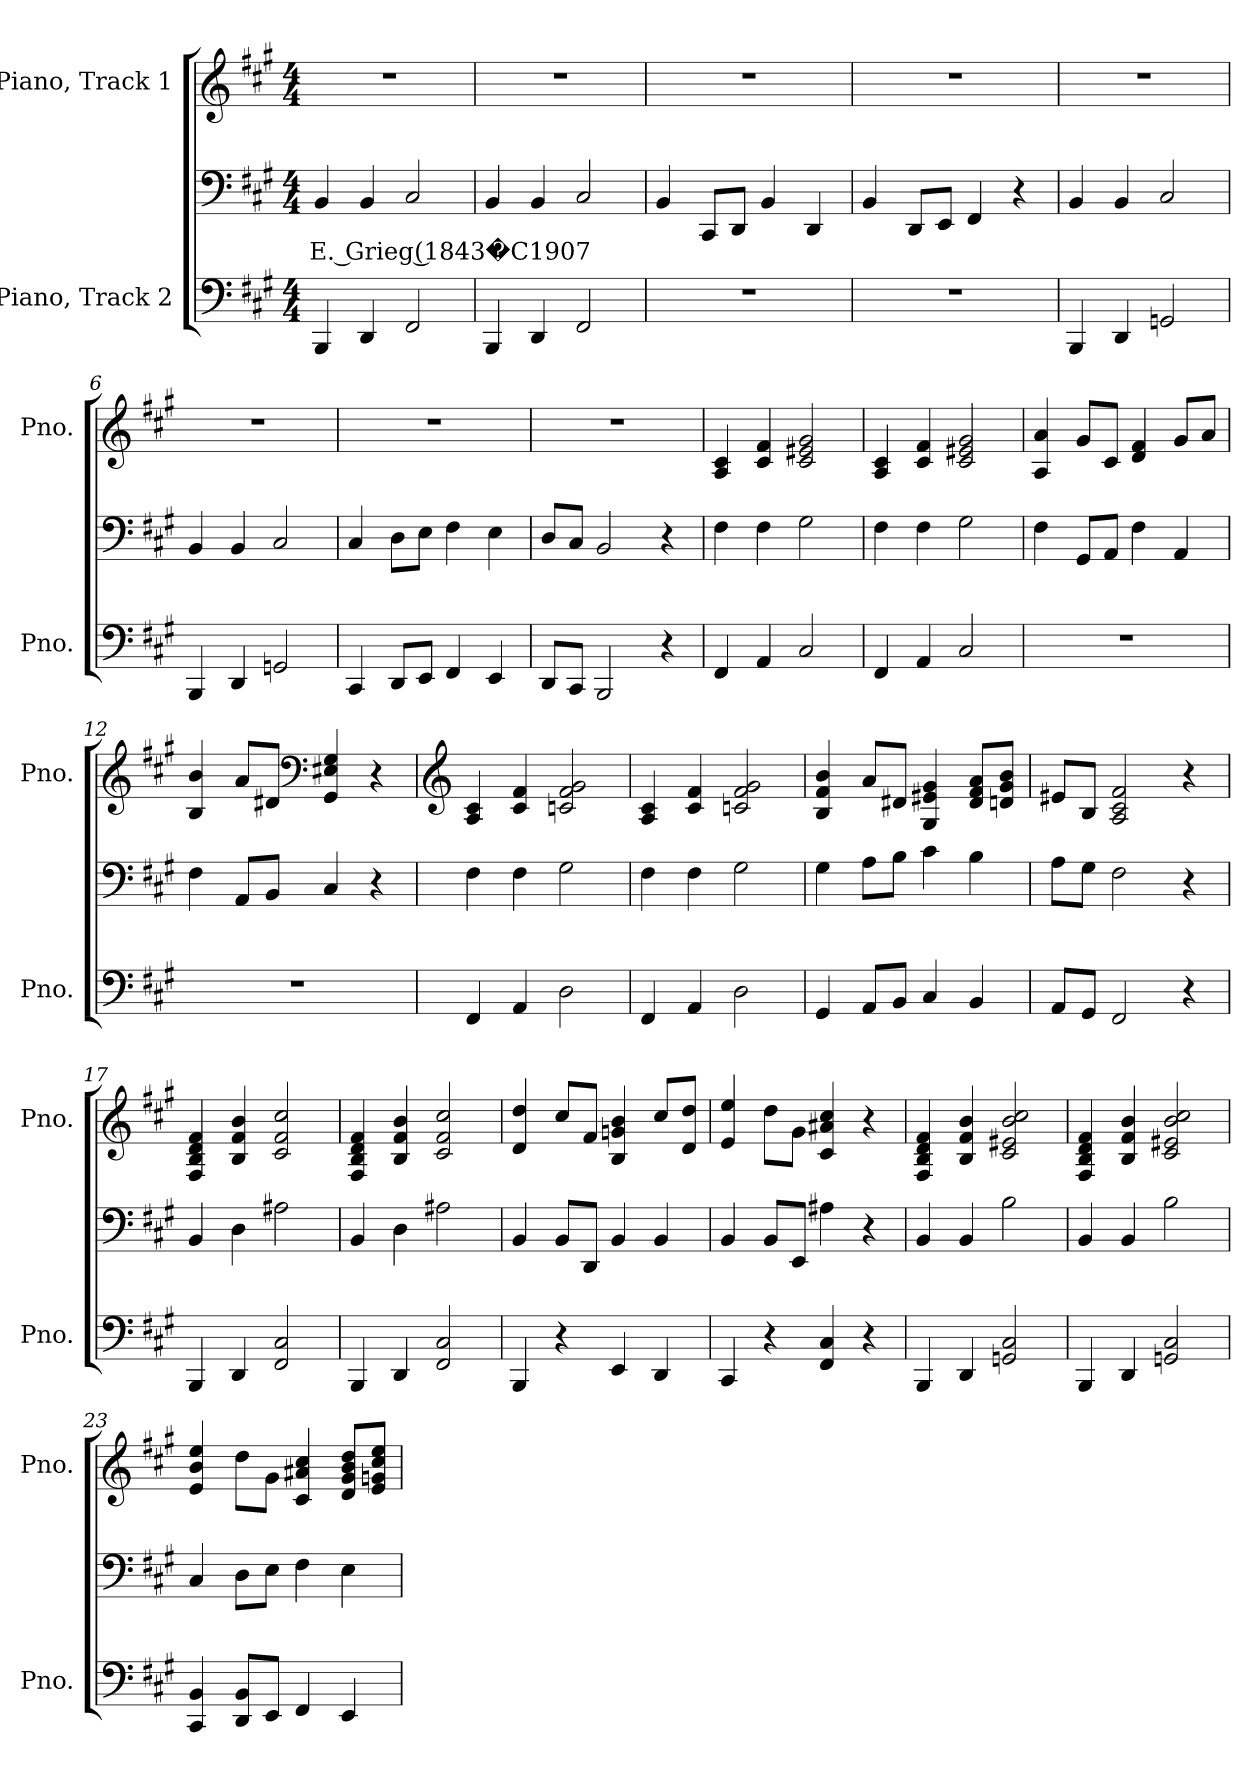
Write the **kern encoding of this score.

**kern	**kern	**text	**kern
*part2	*part2	*part2	*part1
*staff3	*staff2	*staff2	*staff1
*I"Piano, Track 2	*	*	*I"Piano, Track 1
*I'Pno.	*	*	*I'Pno.
*clefF4	*clefF4	*	*clefG2
*k[f#c#g#]	*k[f#c#g#]	*	*k[f#c#g#]
*M4/4	*M4/4	*	*M4/4
*MM50	*MM50	*	*MM50
=1	=1	=1	=1
!	!	!LO:LY:b	!
4BBB/	4BB/	E. Grieg (1843�C1907	1r
4DD/	4BB/	.	.
2FF#/	2C#/	.	.
=2	=2	=2	=2
4BBB/	4BB/	.	1r
4DD/	4BB/	.	.
2FF#/	2C#/	.	.
=3	=3	=3	=3
1r	4BB/	.	1r
.	8CC#/L	.	.
.	8DD/J	.	.
.	4BB/	.	.
.	4DD/	.	.
=4	=4	=4	=4
1r	4BB/	.	1r
.	8DD/L	.	.
.	8EE/J	.	.
.	4FF#/	.	.
.	4r	.	.
!!LO:LB:g=z
=5	=5	=5	=5
4BBB/	4BB/	.	1r
4DD/	4BB/	.	.
2GGn/	2C#/	.	.
=6	=6	=6	=6
4BBB/	4BB/	.	1r
4DD/	4BB/	.	.
2GGn/	2C#/	.	.
=7	=7	=7	=7
4CC#/	4C#/	.	1r
8DD/L	8D\L	.	.
8EE/J	8E\J	.	.
4FF#/	4F#\	.	.
4EE/	4E\	.	.
=8	=8	=8	=8
8DD/L	8D/L	.	1r
8CC#/J	8C#/J	.	.
2BBB/	2BB/	.	.
4r	4r	.	.
=9	=9	=9	=9
4FF#/	4F#\	.	4A/ 4c#/
4AA/	4F#\	.	4c#/ 4f#/
2C#/	2G#\	.	2c#/ 2e#X/ 2g#/
=10	=10	=10	=10
4FF#/	4F#\	.	4A/ 4c#/
4AA/	4F#\	.	4c#/ 4f#/
2C#/	2G#\	.	2c#/ 2e#X/ 2g#/
=11	=11	=11	=11
1r	4F#\	.	4A/ 4a/
.	8GG#/L	.	8g#/L
.	8AA/J	.	8c#/J
.	4F#\	.	4d/ 4f#/
.	4AA/	.	8g#/L
.	.	.	8a/J
!!LO:LB:g=z
=12	=12	=12	=12
1r	4F#\	.	4B/ 4b/
.	8AA/L	.	8a/L
.	8BB/J	.	8d#X/J
*	*	*	*clefF4
.	4C#/	.	4GG#/ 4E#X/ 4G#/
.	4r	.	4r
=13	=13	=13	=13
*	*	*	*clefG2
4FF#/	4F#\	.	4A/ 4c#/
4AA/	4F#\	.	4c#/ 4f#/
2D\	2G#\	.	2cn/ 2f#/ 2g#/
=14	=14	=14	=14
4FF#/	4F#\	.	4A/ 4c#/
4AA/	4F#\	.	4c#/ 4f#/
2D\	2G#\	.	2cn/ 2f#/ 2g#/
=15	=15	=15	=15
4GG#/	4G#\	.	4B/ 4f#/ 4b/
8AA/L	8A\L	.	8a/L
8BB/J	8B\J	.	8d#X/J
4C#/	4c#\	.	4G#/ 4e#X/ 4g#/
4BB/	4B\	.	8d#/ 8f#/ 8a/L
.	.	.	8dn/ 8g#/ 8b/J
=16	=16	=16	=16
8AA/L	8A\L	.	8e#X/L
8GG#/J	8G#\J	.	8B/J
2FF#/	2F#\	.	2A/ 2c#/ 2f#/
4r	4r	.	4r
!!LO:LB:g=z
=17	=17	=17	=17
4BBB/	4BB/	.	4F#/ 4B/ 4d/ 4f#/
4DD/	4D\	.	4B/ 4f#/ 4b/
2FF#/ 2C#/	2A#X\	.	2c#/ 2f#/ 2cc#/
=18	=18	=18	=18
4BBB/	4BB/	.	4F#/ 4B/ 4d/ 4f#/
4DD/	4D\	.	4B/ 4f#/ 4b/
2FF#/ 2C#/	2A#X\	.	2c#/ 2f#/ 2cc#/
=19	=19	=19	=19
4BBB/	4BB/	.	4d/ 4dd/
4r	8BB/L	.	8cc#/L
.	8DD/J	.	8f#/J
4EE/	4BB/	.	4B/ 4gn/ 4b/
4DD/	4BB/	.	8cc#/L
.	.	.	8d/ 8dd/J
=20	=20	=20	=20
4CC#/	4BB/	.	4e/ 4ee/
4r	8BB/L	.	8dd\L
.	8EE/J	.	8g#\J
4FF#/ 4C#/	4A#X\	.	4c#/ 4a#X/ 4cc#/
4r	4r	.	4r
=21	=21	=21	=21
4BBB/	4BB/	.	4F#/ 4B/ 4d/ 4f#/
4DD/	4BB/	.	4B/ 4f#/ 4b/
2GGn/ 2C#/	2B\	.	2c#/ 2e#X/ 2b/ 2cc#/
=22	=22	=22	=22
4BBB/	4BB/	.	4F#/ 4B/ 4d/ 4f#/
4DD/	4BB/	.	4B/ 4f#/ 4b/
2GGn/ 2C#/	2B\	.	2c#/ 2e#X/ 2b/ 2cc#/
!!LO:PB:g=z
=23	=23	=23	=23
4CC#/ 4BB/	4C#/	.	4e/ 4b/ 4ee/
8DD/ 8BB/L	8D\L	.	8dd\L
8EE/J	8E\J	.	8g#\J
4FF#/	4F#\	.	4c#/ 4a#X/ 4cc#/
4EE/	4E\	.	8d/ 8g#/ 8b/ 8dd/L
.	.	.	8e/ 8gn/ 8cc#/ 8ee/J
=	=	=	=
*-	*-	*-	*-
